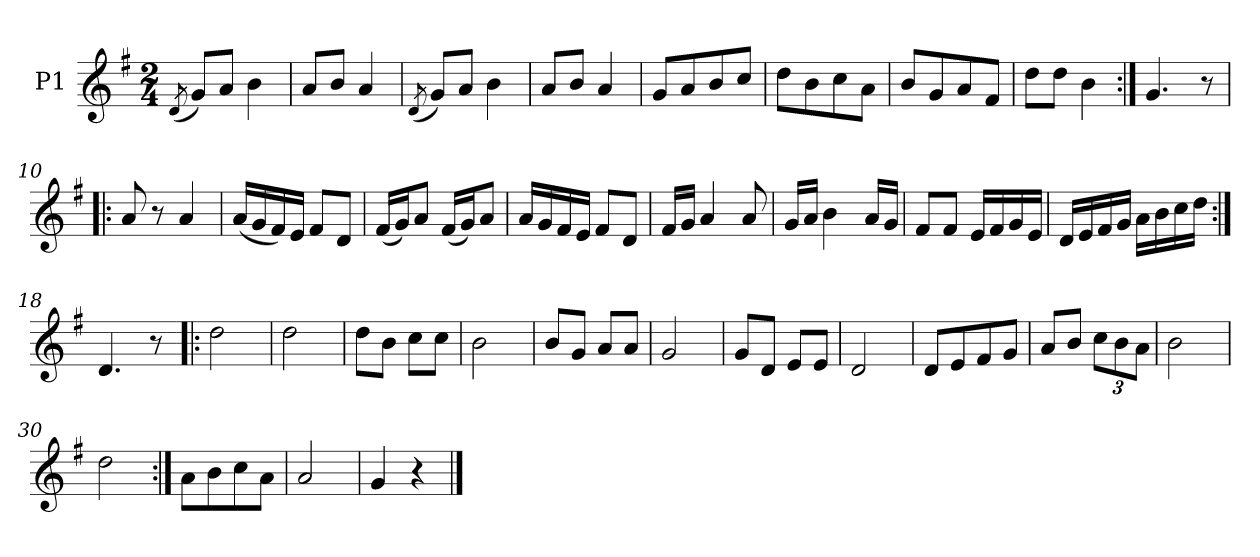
**kern
*part1
*staff1
*I"P1
*clefG2
*k[f#]
*G:
*M2/4
=1
(8qd/
8gL)
8aJ
4b
=2
8aL
8bJ
4a
=3
(8qd/
8gL)
8aJ
4b
=4
8aL
8bJ
4a
=5
8gL
8a
8b
8ccJ
=6
8ddL
8b
8cc
8aJ
=7
8bL
8g
8a
8f#J
=8
8ddL
8ddJ
4b
=9:|!
4.g
8r
=10!|:
8a
8r
4a
=11
(16aLL
16g
16f#)
16eJJ
8f#L
8dJ
=12
(16f#LL
16gJ)
8aJ
(16f#LL
16gJ)
8aJ
=13
16aLL
16g
16f#
16eJJ
8f#L
8dJ
=14
16f#LL
16gJJ
4a
8a
=15
16gLL
16aJJ
4b
16aLL
16gJJ
=16
8f#L
8f#J
16eLL
16f#
16g
16eJJ
=17
16dLL
16e
16f#
16gJJ
16aLL
16b
16cc
16ddJJ
=18:|!
4.d
8r
=19!|:
2dd
=20
2dd
=21
8ddL
8bJ
8ccL
8ccJ
=22
2b
=23
8bL
8gJ
8aL
8aJ
=24
2g
=25
8gL
8dJ
8eL
8eJ
=26
2d
=27
8dL
8e
8f#
8gJ
=28
8aL
8bJ
12ccL
12b
12aJ
=29
2b
=30
2dd
=31:|!
8aL
8b
8cc
8aJ
=32
2a
=33
4g
4r
==
*-
